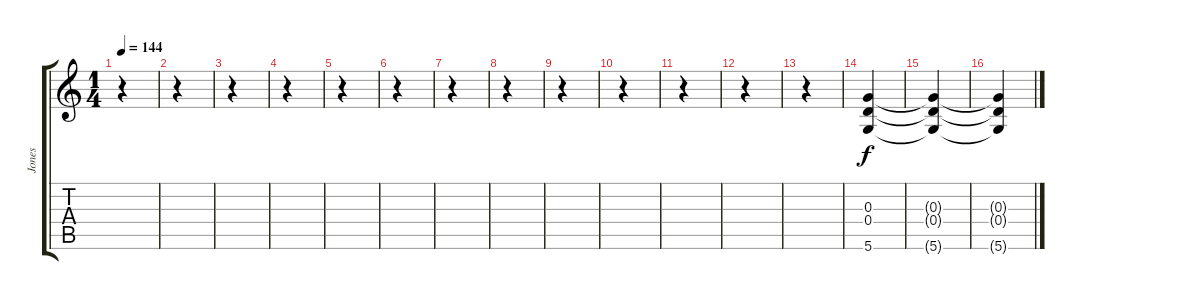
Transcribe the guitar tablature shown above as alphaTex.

\track ("Jones" "Jones") {instrument distortionguitar}
\staff {score tabs}
\tuning (E4 B3 G3 D3 A2 D2) {hide}
\ts (1 4)
\tempo 144
\clef g2
\ks c
r.4{dy ff} |
r.4 |
r.4 |
r.4 |
r.4 |
r.4 |
r.4 |
r.4 |
r.4 |
r.4 |
r.4 |
r.4 |
r.4 |
(0.3 0.4 5.6).4{dy f} |
(0.3{t} 0.4{t} 5.6{t}).4 |
(0.3{t} 0.4{t} 5.6{t}).4
